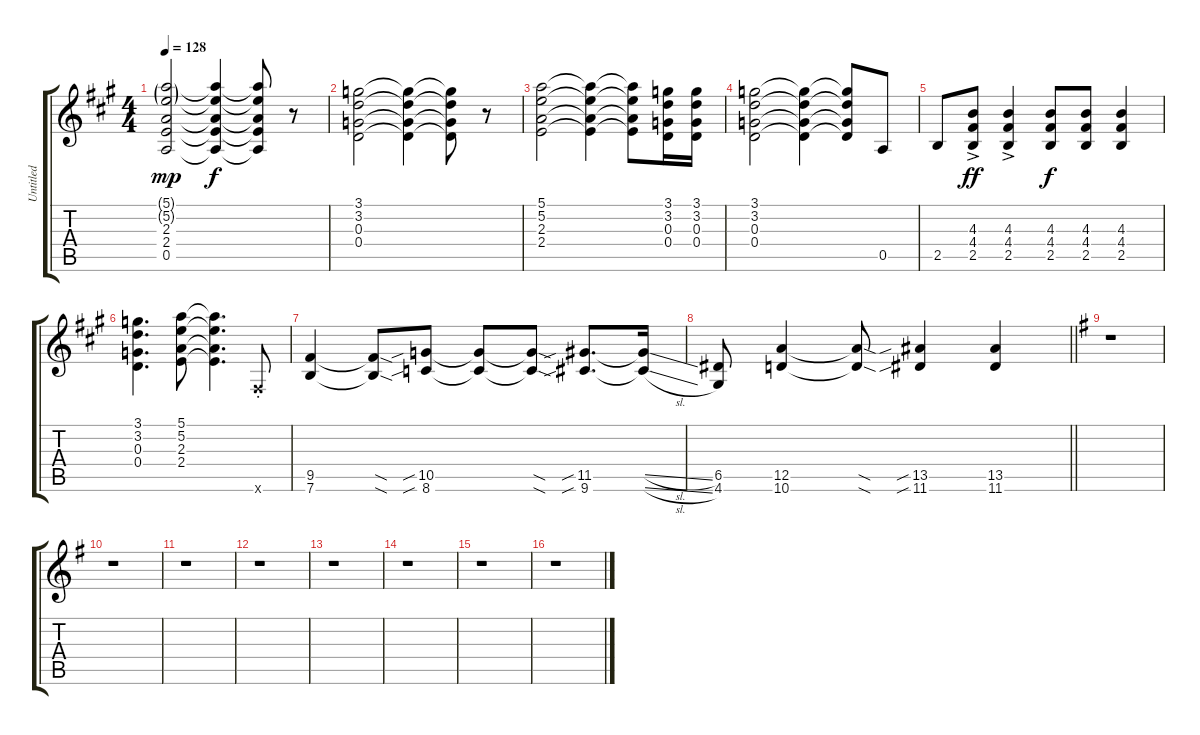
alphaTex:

\track ("Untitled" "Untitled") {instrument distortionguitar}
\staff {score tabs}
\tuning (E4 B3 G3 D3 A2 E2) {hide}
\ts (4 4)
\tempo 128
\clef g2
\ks a
(5.1{g} 5.2{g} 2.3 2.4 0.5).2{dy mp} (5.1{t} 5.2{t} 2.3{t} 2.4{t} 0.5{t}).4{dy f} (5.1{t} 5.2{t} 2.3{t} 2.4{t} 0.5{t}).8 r.8 |
(3.1 3.2 0.3 0.4).2 (3.1{t} 3.2{t} 0.3{t} 0.4{t}).4 (3.1{t} 3.2{t} 0.3{t} 0.4{t}).8 r.8 |
(5.1 5.2 2.3 2.4).2 (5.1{t} 5.2{t} 2.3{t} 2.4{t}).4 (5.1{t} 5.2{t} 2.3{t} 2.4{t}).8 (3.1 3.2 0.3 0.4).16 (3.1 3.2 0.3 0.4).16 |
(3.1 3.2 0.3 0.4).2 (3.1{t} 3.2{t} 0.3{t} 0.4{t}).4 (3.1{t} 3.2{t} 0.3{t} 0.4{t}).8 0.5.8 |
2.5.8 (4.3{ac} 4.4{ac} 2.5{ac}).8{dy ff} (4.3{ac} 4.4{ac} 2.5{ac}).4 (4.3 4.4 2.5).8{dy f} (4.3 4.4 2.5).8 (4.3 4.4 2.5).4 |
(3.1 3.2 0.3 0.4).4{d} (5.1 5.2 2.3 2.4).8 (5.1{t} 5.2{t} 2.3{t} 2.4{t}).4{d} 2.6{st x}.8 |
(9.5 7.6).4 (9.5{sod t} 7.6{sod t}).8 (10.5{sib} 8.6{sib}).8 (10.5{t} 8.6{t}).8 (10.5{sod t} 8.6{sod t}).8 (11.5{sib} 9.6{sib}).8{d} (11.5{sl t} 9.6{sl t}).16 |
\barLineRight lightlight
(6.5 4.6).8 (12.5 10.6).4 (12.5{sod t} 10.6{sod t}).8 (13.5{sib} 11.6{sib}).4 (13.5 11.6).4 |
\ks g
r.1 |
r.1 |
r.1 |
r.1 |
r.1 |
r.1 |
r.1 |
r.1
